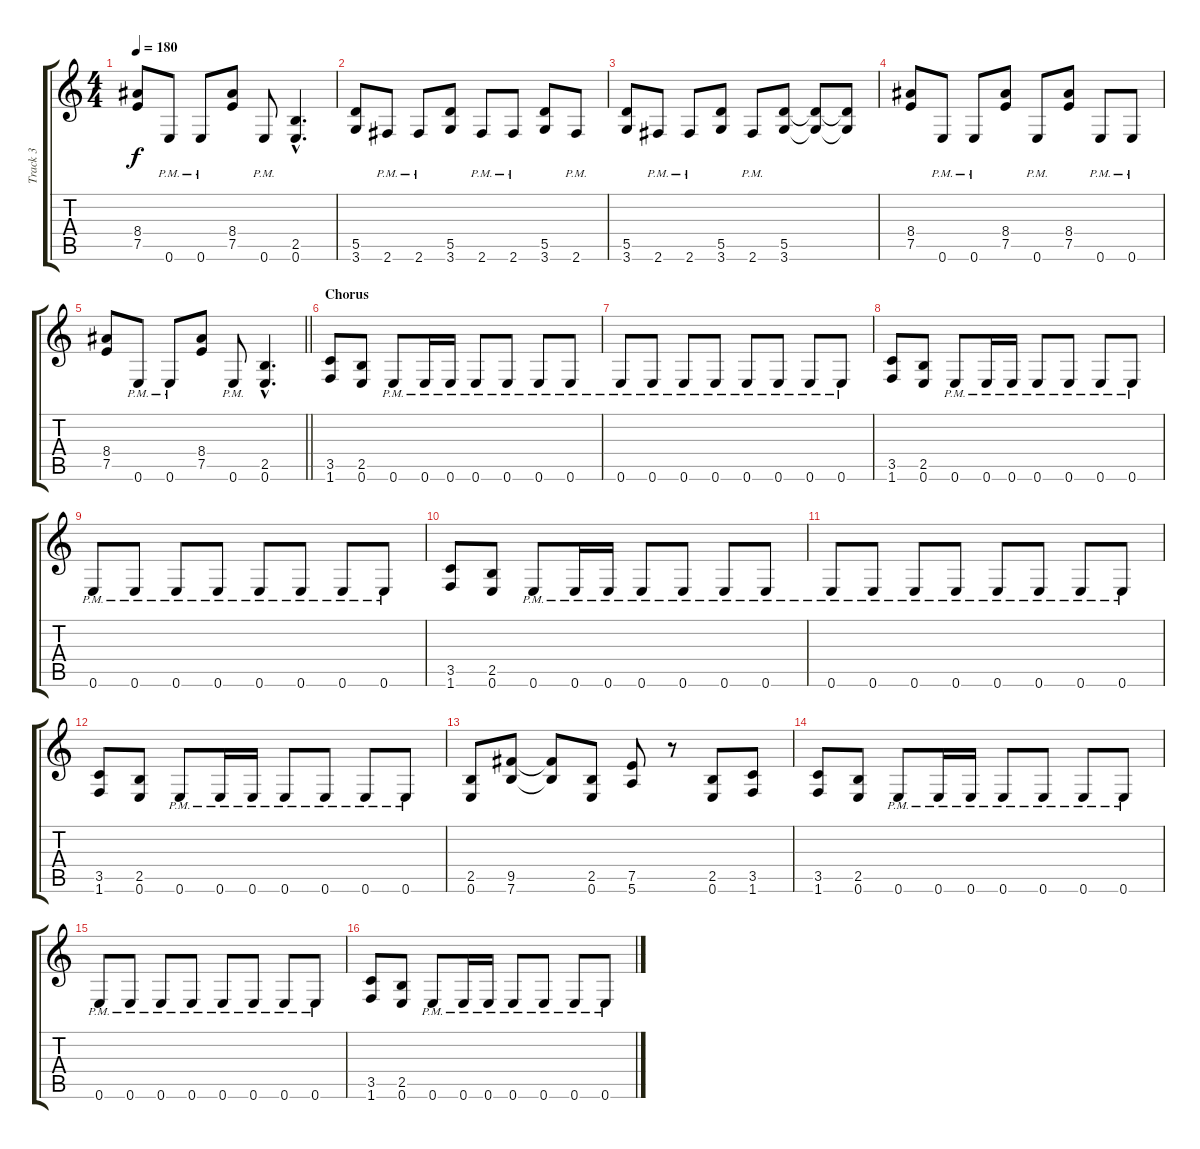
\track ("Track 3" "Track 3") {instrument distortionguitar}
\staff {score tabs}
\tuning (E4 B3 G3 D3 A2 E2) {hide}
\ts (4 4)
\tempo 180
\clef g2
\ks c
(8.4 7.5).8{dy f} 0.6{pm}.8 0.6{pm}.8 (8.4 7.5).8 0.6{pm}.8 (2.5{hac} 0.6{hac}).4{d} |
(5.5 3.6).8 2.6{pm}.8 2.6{pm}.8 (5.5 3.6).8 2.6{pm}.8 2.6{pm}.8 (5.5 3.6).8 2.6{pm}.8 |
(5.5 3.6).8 2.6{pm}.8 2.6{pm}.8 (5.5 3.6).8 2.6{pm}.8 (5.5 3.6).8 (5.5{t} 3.6{t}).8 (5.5{t} 3.6{t}).8 |
(8.4 7.5).8 0.6{pm}.8 0.6{pm}.8 (8.4 7.5).8 0.6{pm}.8 (8.4 7.5).8 0.6{pm}.8 0.6{pm}.8 |
\barLineRight lightlight
(8.4 7.5).8 0.6{pm}.8 0.6{pm}.8 (8.4 7.5).8 0.6{pm}.8 (2.5{hac} 0.6{hac}).4{d} |
\section ("" "Chorus")
(3.5 1.6).8 (2.5 0.6).8 0.6{pm}.8 0.6{pm}.16 0.6{pm}.16 0.6{pm}.8 0.6{pm}.8 0.6{pm}.8 0.6{pm}.8 |
0.6{pm}.8 0.6{pm}.8 0.6{pm}.8 0.6{pm}.8 0.6{pm}.8 0.6{pm}.8 0.6{pm}.8 0.6{pm}.8 |
(3.5 1.6).8 (2.5 0.6).8 0.6{pm}.8 0.6{pm}.16 0.6{pm}.16 0.6{pm}.8 0.6{pm}.8 0.6{pm}.8 0.6{pm}.8 |
0.6{pm}.8 0.6{pm}.8 0.6{pm}.8 0.6{pm}.8 0.6{pm}.8 0.6{pm}.8 0.6{pm}.8 0.6{pm}.8 |
(3.5 1.6).8 (2.5 0.6).8 0.6{pm}.8 0.6{pm}.16 0.6{pm}.16 0.6{pm}.8 0.6{pm}.8 0.6{pm}.8 0.6{pm}.8 |
0.6{pm}.8 0.6{pm}.8 0.6{pm}.8 0.6{pm}.8 0.6{pm}.8 0.6{pm}.8 0.6{pm}.8 0.6{pm}.8 |
(3.5 1.6).8 (2.5 0.6).8 0.6{pm}.8 0.6{pm}.16 0.6{pm}.16 0.6{pm}.8 0.6{pm}.8 0.6{pm}.8 0.6{pm}.8 |
(2.5 0.6).8 (9.5 7.6).8 (9.5{t} 7.6{t}).8 (2.5 0.6).8 (7.5 5.6).8 r.8 (2.5 0.6).8 (3.5 1.6).8 |
(3.5 1.6).8 (2.5 0.6).8 0.6{pm}.8 0.6{pm}.16 0.6{pm}.16 0.6{pm}.8 0.6{pm}.8 0.6{pm}.8 0.6{pm}.8 |
0.6{pm}.8 0.6{pm}.8 0.6{pm}.8 0.6{pm}.8 0.6{pm}.8 0.6{pm}.8 0.6{pm}.8 0.6{pm}.8 |
(3.5 1.6).8 (2.5 0.6).8 0.6{pm}.8 0.6{pm}.16 0.6{pm}.16 0.6{pm}.8 0.6{pm}.8 0.6{pm}.8 0.6{pm}.8
